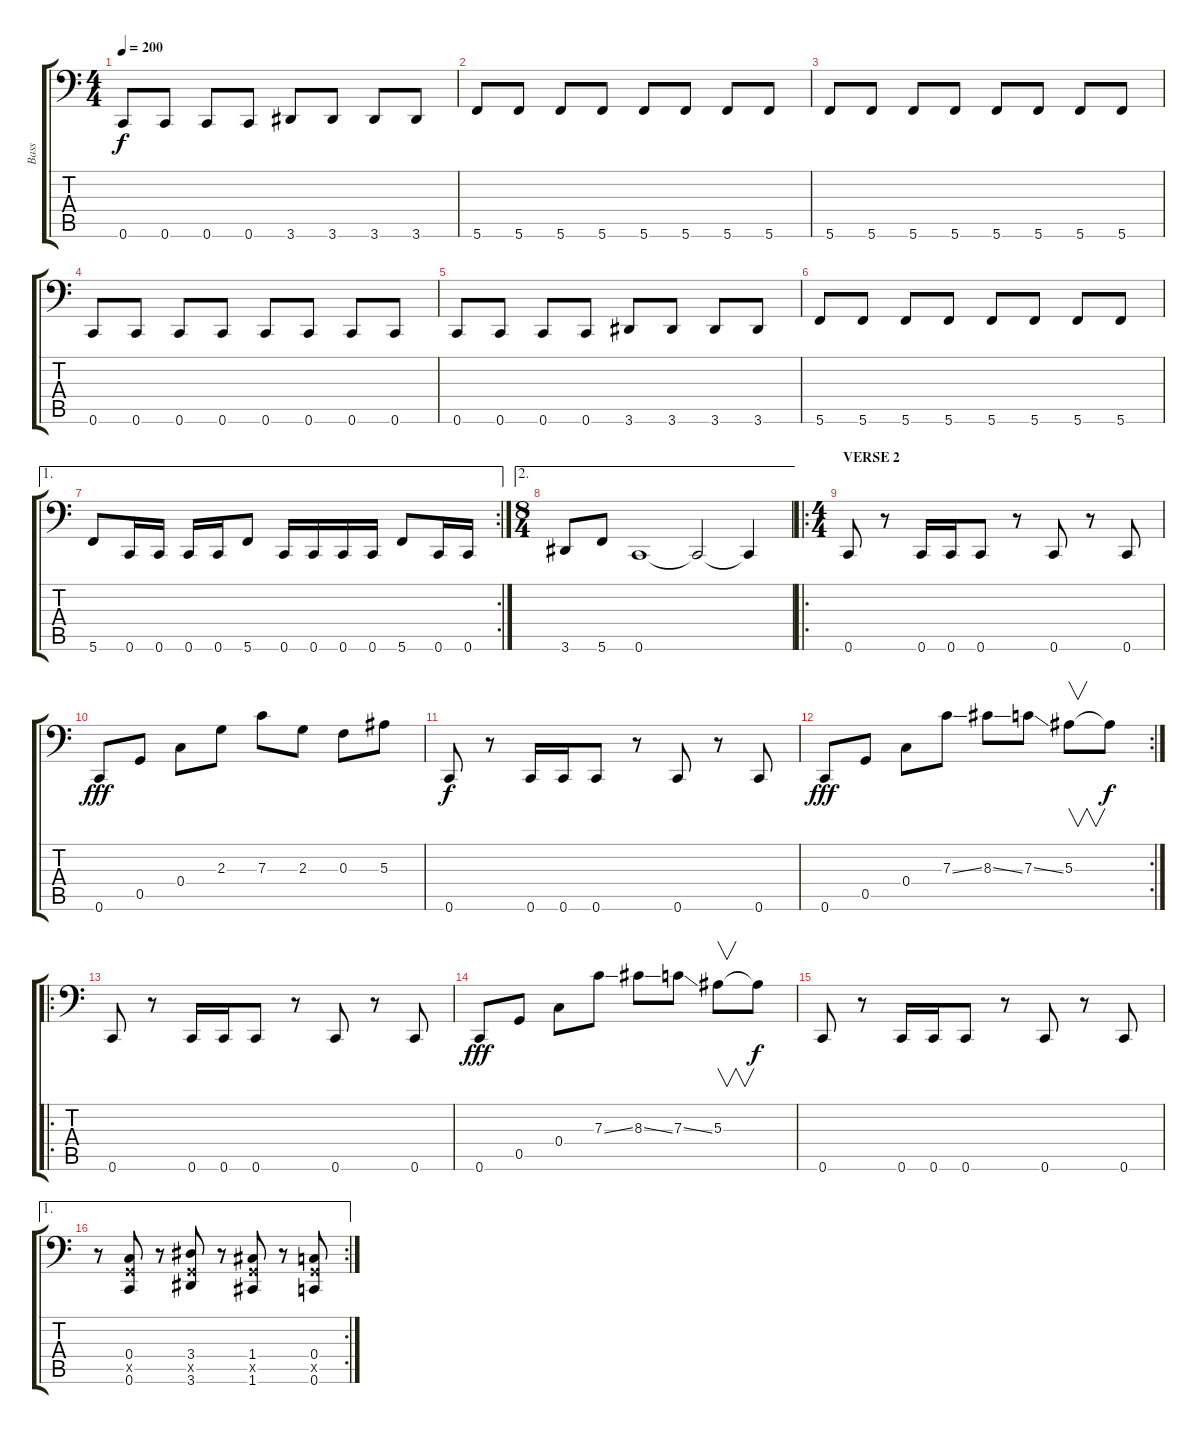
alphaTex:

\track ("Bass" "Bass") {instrument electricbassfinger}
\staff {score tabs}
\tuning (D3 A2 F2 C2 G1 C1) {hide}
\ts (4 4)
\tempo 200
\clef f4
\ks c
0.6.8{dy f} 0.6.8 0.6.8 0.6.8 3.6.8 3.6.8 3.6.8 3.6.8 |
5.6.8 5.6.8 5.6.8 5.6.8 5.6.8 5.6.8 5.6.8 5.6.8 |
5.6.8 5.6.8 5.6.8 5.6.8 5.6.8 5.6.8 5.6.8 5.6.8 |
0.6.8 0.6.8 0.6.8 0.6.8 0.6.8 0.6.8 0.6.8 0.6.8 |
0.6.8 0.6.8 0.6.8 0.6.8 3.6.8 3.6.8 3.6.8 3.6.8 |
5.6.8 5.6.8 5.6.8 5.6.8 5.6.8 5.6.8 5.6.8 5.6.8 |
\ae 1
\rc 2
5.6.8 0.6.16 0.6.16 0.6.16 0.6.16 5.6.8 0.6.16 0.6.16 0.6.16 0.6.16 5.6.8 0.6.16 0.6.16 |
\ae 2
\ts (8 4)
3.6.8 5.6.8 0.6.1 0.6{t}.2 0.6{t}.4 |
\ro
\ts (4 4)
\section ("" "VERSE 2")
0.6.8 r.8 0.6.16 0.6.16 0.6.8 r.8 0.6.8 r.8 0.6.8 |
0.6.8{dy fff} 0.5.8 0.4.8 2.3.8 7.3.8 2.3.8 0.3.8 5.3.8 |
0.6.8{dy f} r.8 0.6.16 0.6.16 0.6.8 r.8 0.6.8 r.8 0.6.8 |
\rc 2
0.6.8{dy fff} 0.5.8 0.4.8 7.3{ss}.8 8.3{ss}.8 7.3{ss}.8 5.3.8{v} 5.3{t}.8{dy f} |
\ro
0.6.8 r.8 0.6.16 0.6.16 0.6.8 r.8 0.6.8 r.8 0.6.8 |
0.6.8{dy fff} 0.5.8 0.4.8 7.3{ss}.8 8.3{ss}.8 7.3{ss}.8 5.3.8{v} 5.3{t}.8{dy f} |
0.6.8 r.8 0.6.16 0.6.16 0.6.8 r.8 0.6.8 r.8 0.6.8 |
\ae 1
\rc 2
r.8 (0.4 0.5{x} 0.6).8 r.8 (3.4 0.5{x} 3.6).8 r.8 (1.4 0.5{x} 1.6).8 r.8 (0.4 0.5{x} 0.6).8
